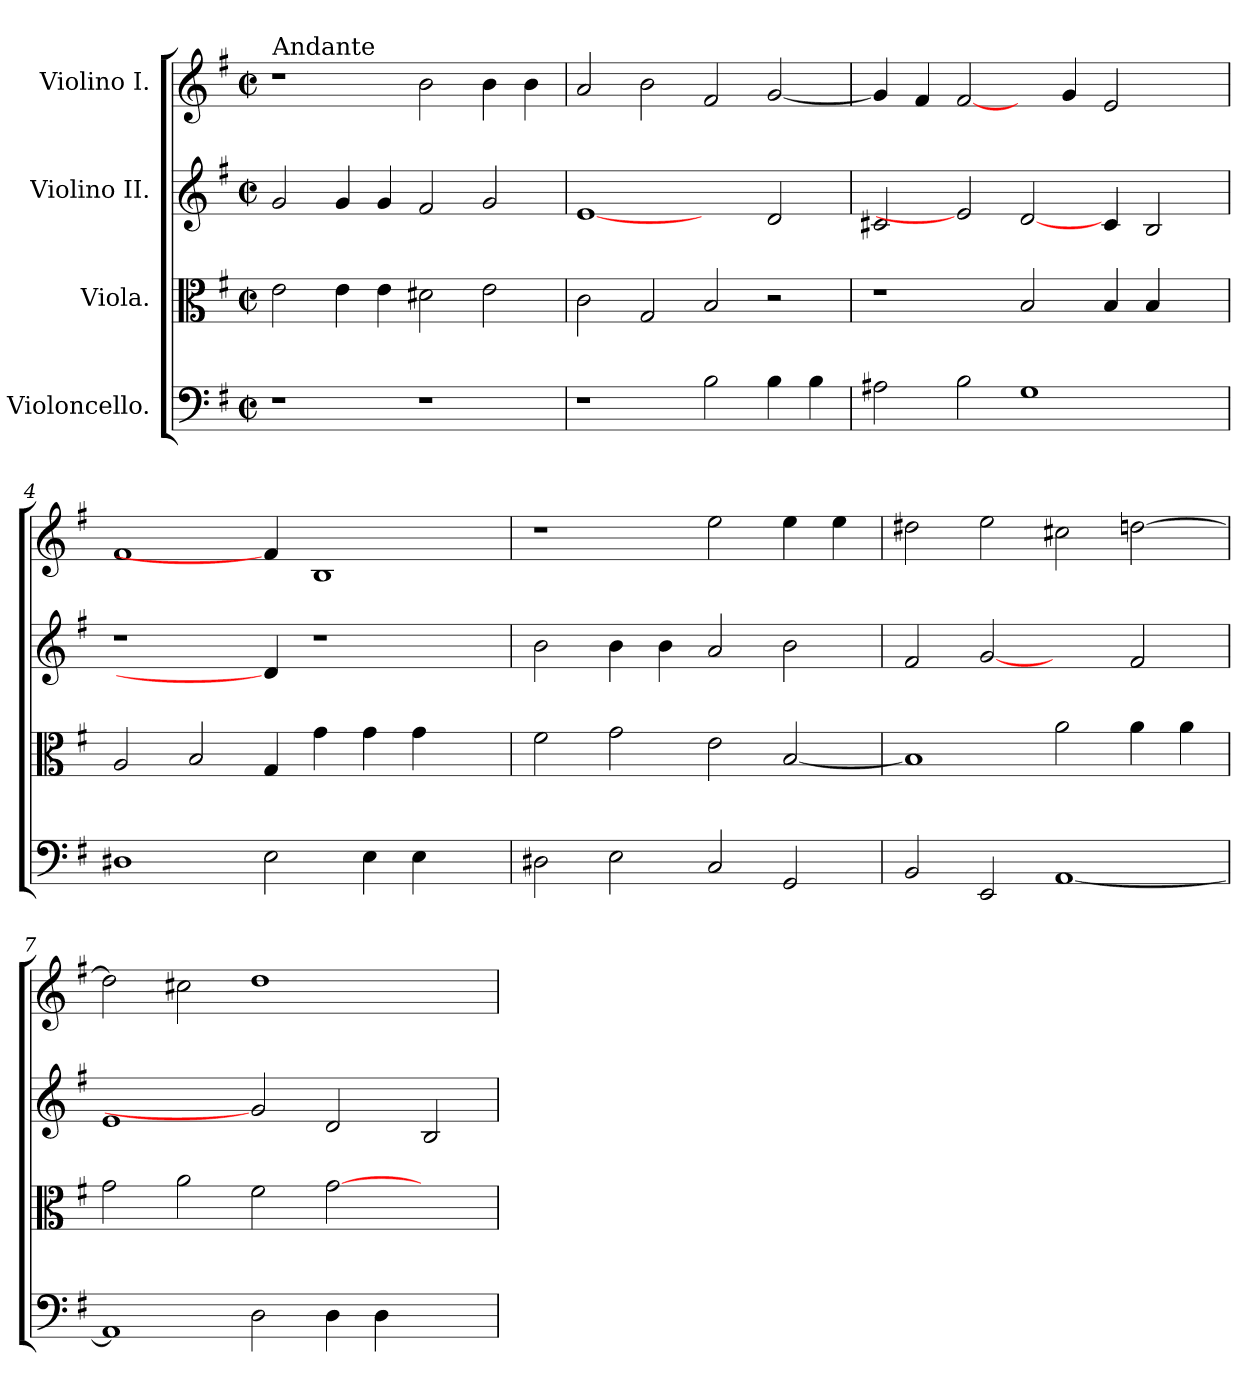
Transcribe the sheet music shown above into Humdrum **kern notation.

**kern	**kern	**kern	**kern
*part4	*part3	*part2	*part1
*staff4	*staff3	*staff2	*staff1
*I"Violoncello.	*I"Viola.	*I"Violino II.	*I"Violino I.
*clefF4	*clefC3	*clefG2	*clefG2
*k[f#]	*k[f#]	*k[f#]	*k[f#]
*G:	*G:	*G:	*G:
*M2/2	*M2/2	*M2/2	*M2/2
*met(c|)	*met(c|)	*met(c|)	*met(c|)
*MM120	*MM120	*MM120	*MM120
=1	=1	=1	=1
!	!	!	!LO:TX:a:t=Andante
1r	2e\	2g/	1r
.	4e\	4g/	.
.	4e\	4g/	.
1r	2d#X\	2f#/	2b\
.	2e\	2g/	4b\
.	.	.	4b\
=2	=2	=2	=2
1r	2c\	[1e	2a/
.	2G/	.	2b\
2B\	2B/	2ryy	2f#/
4B\	2r	2d/	[2g/
4B\	.	.	.
=3	=3	=3	=3
2A#X\	1r	2c#X/	4g/]
.	.	.	4f#/
2B\	.	2e]	[2f#/
1G	2B/	[2d/	4ryy
.	.	.	4g/
.	4B/	4c#/	2e/
.	4B/	2B/	.
4ryy	4ryy	.	4ryy
=4	=4	=4	=4
1D#X	2A/	1r	1f#
.	2B/	.	.
2E\	4G/	4d/]	4f#/]
.	4g\	1r	1B
4E\	4g\	.	.
4E\	4g\	.	.
4ryy	4ryy	.	.
=5	=5	=5	=5
2D#X\	2f#\	2b\	1r
2E\	2g\	4b\	.
.	.	4b\	.
2C/	2e\	2a/	2ee\
2GG/	[2B/	2b\	4ee\
.	.	.	4ee\
!!LO:LB:g=z
=6	=6	=6	=6
2BB/	1B]	2f#/	2dd#X\
2EE/	.	[2g	2ee\
[1AA	2a\	2ryy	2cc#X\
.	4a\	2f#/	[2ddn\
.	4a\	.	.
=7	=7	=7	=7
1AA]	2g\	1e	2dd\]
.	2a\	.	2cc#X\
2D\	2f#\	2g]	1dd
4D\	[2g\	2d/	.
4D\	.	.	.
2ryy	2ryy	2B/	2ryy
=	=	=	=
*-	*-	*-	*-
